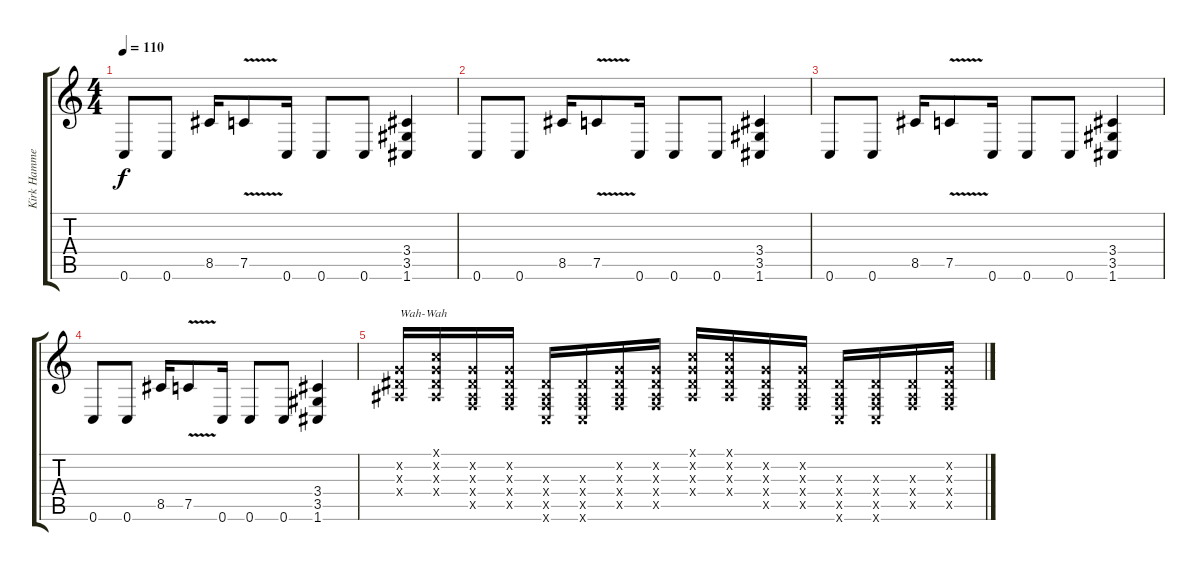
\track ("Kirk Hammet" "Kirk Hamme") {instrument distortionguitar}
\staff {score tabs}
\tuning (C4 G3 Eb3 Bb2 F2 C2) {hide}
\ts (4 4)
\tempo 110
\clef g2
\ks c
0.6.8{dy f} 0.6.8 8.5.16 7.5{v}.8 0.6.16 0.6.8 0.6.8 (3.4 3.5 1.6).4 |
0.6.8 0.6.8 8.5.16 7.5{v}.8 0.6.16 0.6.8 0.6.8 (3.4 3.5 1.6).4 |
0.6.8 0.6.8 8.5.16 7.5{v}.8 0.6.16 0.6.8 0.6.8 (3.4 3.5 1.6).4 |
0.6.8 0.6.8 8.5.16 7.5{v}.8 0.6.16 0.6.8 0.6.8 (3.4 3.5 1.6).4 |
(0.2{x} 0.3{x} 0.4{x}).16{txt "Wah-Wah"} (0.1{x} 0.2{x} 0.3{x} 0.4{x}).16 (0.2{x} 0.3{x} 0.4{x} 0.5{x}).16 (0.2{x} 0.3{x} 0.4{x} 0.5{x}).16 (0.3{x} 0.4{x} 0.5{x} 0.6{x}).16 (0.3{x} 0.4{x} 0.5{x} 0.6{x}).16 (0.2{x} 0.3{x} 0.4{x} 0.5{x}).16 (0.2{x} 0.3{x} 0.4{x} 0.5{x}).16 (0.1{x} 0.2{x} 0.3{x} 0.4{x}).16 (0.1{x} 0.2{x} 0.3{x} 0.4{x}).16 (0.2{x} 0.3{x} 0.4{x} 0.5{x}).16 (0.2{x} 0.3{x} 0.4{x} 0.5{x}).16 (0.3{x} 0.4{x} 0.5{x} 0.6{x}).16 (0.3{x} 0.4{x} 0.5{x} 0.6{x}).16 (0.3{x} 0.4{x} 0.5{x}).16 (0.2{x} 0.3{x} 0.4{x} 0.5{x}).16
